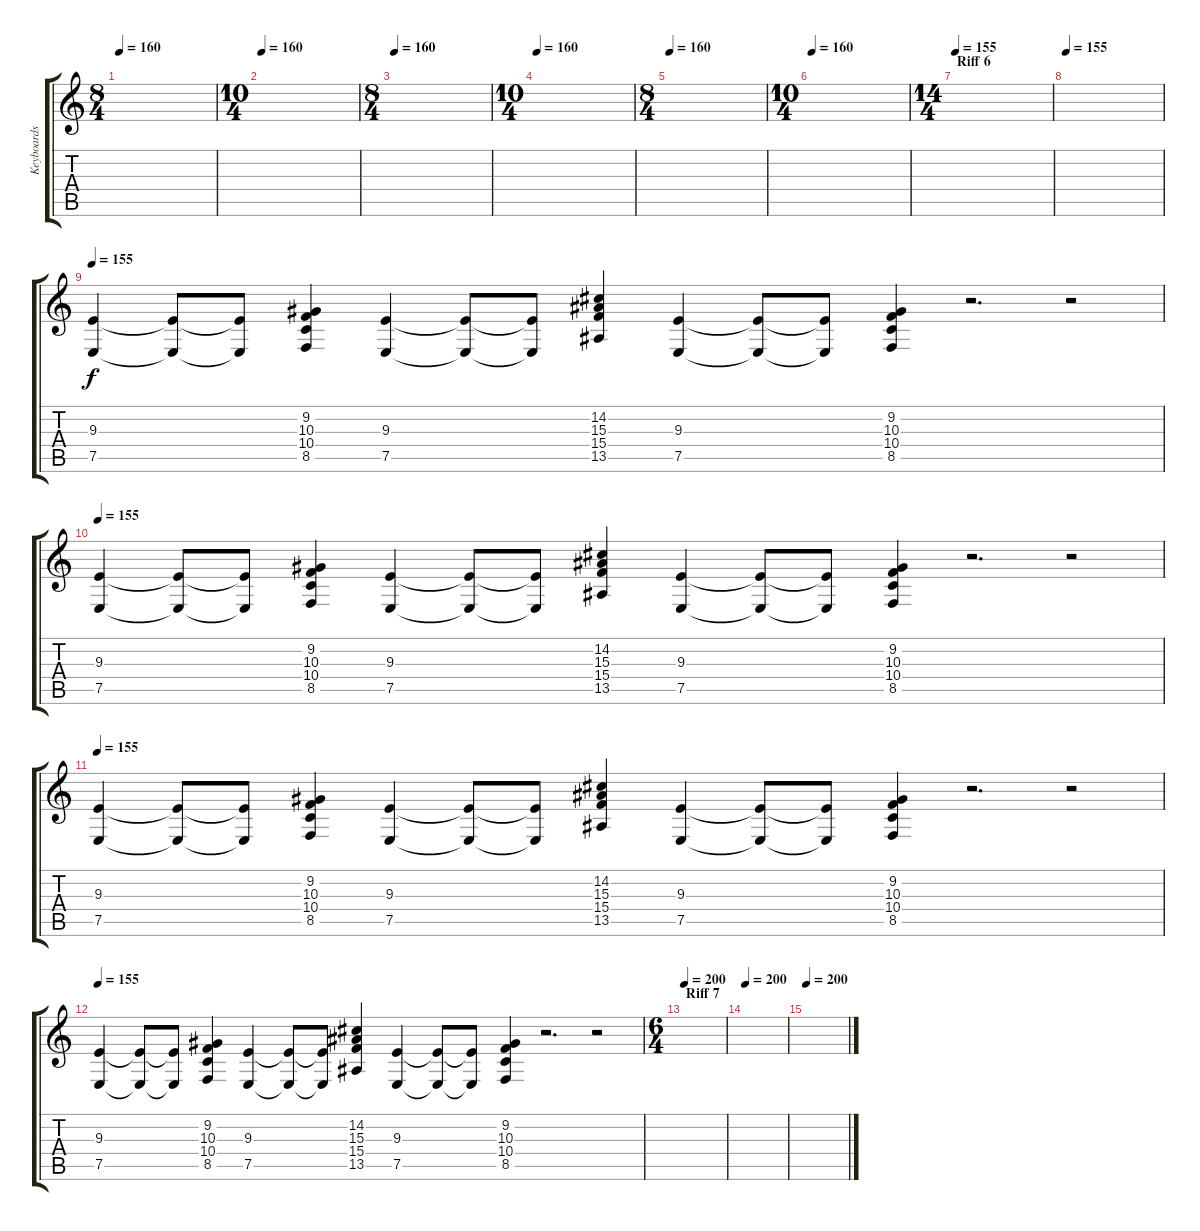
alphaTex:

\track ("Keyboards" "Keyboards") {instrument stringensemble1}
\staff {score tabs}
\tuning (E4 B3 G3 D3 A2 E2) {hide}
\ts (8 4)
\tempo 160
\clef g2
\ks c
|
\ts (10 4)
\tempo 160
|
\ts (8 4)
\tempo 160
|
\ts (10 4)
\tempo 160
|
\ts (8 4)
\tempo 160
|
\ts (10 4)
\tempo 160
|
\ts (14 4)
\section ("" "Riff 6")
\tempo 155
|
\tempo 155
|
\tempo 155
(9.3 7.5).4{volume 14 balance 8 instrument stringensemble1} (9.3{t} 7.5{t}).8 (9.3{t} 7.5{t}).8 (9.2 10.3 10.4 8.5).4 (9.3 7.5).4 (9.3{t} 7.5{t}).8 (9.3{t} 7.5{t}).8 (14.2 15.3 15.4 13.5).4 (9.3 7.5).4 (9.3{t} 7.5{t}).8 (9.3{t} 7.5{t}).8 (9.2 10.3 10.4 8.5).4 r.2{d} r.2 |
\tempo 155
(9.3 7.5).4{volume 14 balance 8 instrument stringensemble1} (9.3{t} 7.5{t}).8 (9.3{t} 7.5{t}).8 (9.2 10.3 10.4 8.5).4 (9.3 7.5).4 (9.3{t} 7.5{t}).8 (9.3{t} 7.5{t}).8 (14.2 15.3 15.4 13.5).4 (9.3 7.5).4 (9.3{t} 7.5{t}).8 (9.3{t} 7.5{t}).8 (9.2 10.3 10.4 8.5).4 r.2{d} r.2 |
\tempo 155
(9.3 7.5).4{volume 14 balance 8 instrument stringensemble1} (9.3{t} 7.5{t}).8 (9.3{t} 7.5{t}).8 (9.2 10.3 10.4 8.5).4 (9.3 7.5).4 (9.3{t} 7.5{t}).8 (9.3{t} 7.5{t}).8 (14.2 15.3 15.4 13.5).4 (9.3 7.5).4 (9.3{t} 7.5{t}).8 (9.3{t} 7.5{t}).8 (9.2 10.3 10.4 8.5).4 r.2{d} r.2 |
\tempo 155
(9.3 7.5).4{volume 14 balance 8 instrument stringensemble1} (9.3{t} 7.5{t}).8 (9.3{t} 7.5{t}).8 (9.2 10.3 10.4 8.5).4 (9.3 7.5).4 (9.3{t} 7.5{t}).8 (9.3{t} 7.5{t}).8 (14.2 15.3 15.4 13.5).4 (9.3 7.5).4 (9.3{t} 7.5{t}).8 (9.3{t} 7.5{t}).8 (9.2 10.3 10.4 8.5).4 r.2{d} r.2 |
\ts (6 4)
\section ("" "Riff 7")
\tempo 200
|
\tempo 200
|
\tempo 200
